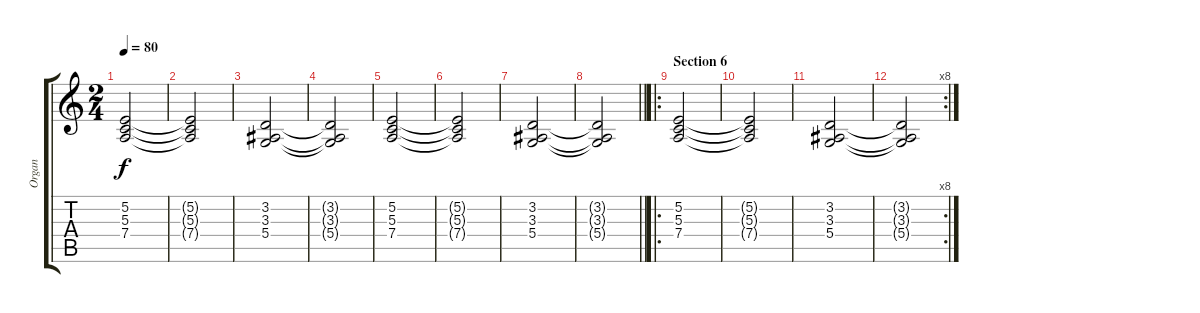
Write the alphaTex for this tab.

\track ("Organ" "Organ") {instrument churchorgan}
\staff {score tabs}
\tuning (E4 B3 G3 D3 A2 E2) {hide}
\ts (2 4)
\tempo 80
\clef g2
\ks c
(5.2 5.3 7.4).2{dy f} |
(5.2{t} 5.3{t} 7.4{t}).2 |
(3.2 3.3 5.4).2 |
(3.2{t} 3.3{t} 5.4{t}).2 |
(5.2 5.3 7.4).2 |
(5.2{t} 5.3{t} 7.4{t}).2 |
(3.2 3.3 5.4).2 |
\barLineRight lightlight
(3.2{t} 3.3{t} 5.4{t}).2 |
\ro
\section ("" "Section 6")
(5.2 5.3 7.4).2 |
(5.2{t} 5.3{t} 7.4{t}).2 |
(3.2 3.3 5.4).2 |
\rc 8
(3.2{t} 3.3{t} 5.4{t}).2
